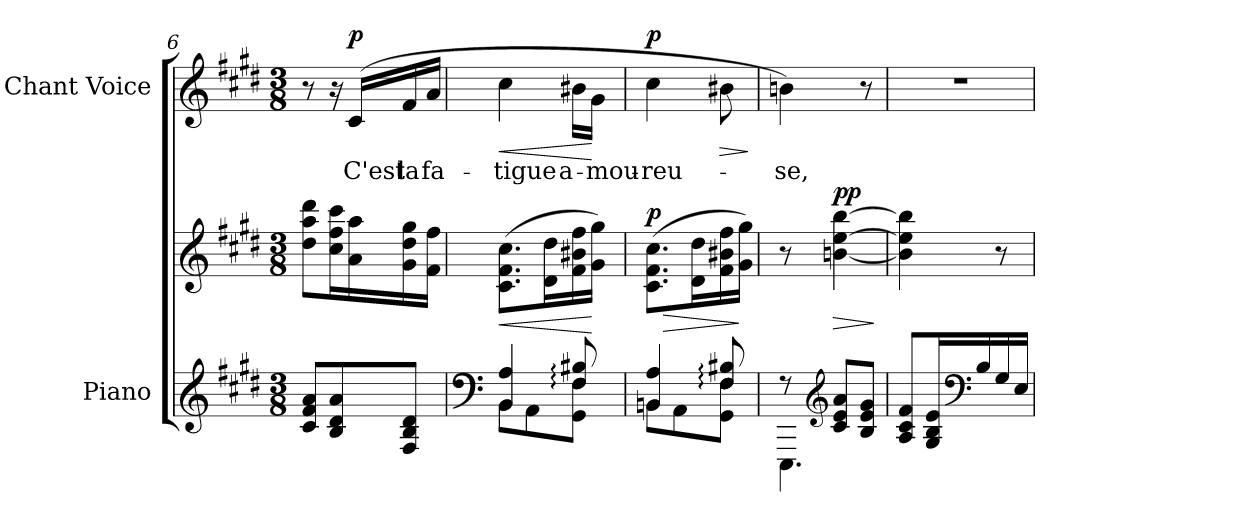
**kern	**kern	**dynam	**kern	**text	**dynam
*part2	*part2	*part2	*part1	*part1	*part1
*staff3	*staff2	*staff2/3	*staff1	*staff1	*staff1
*I"Piano	*	*	*I"Chant Voice	*	*
*I'Pno	*	*	*	*	*
!!LO:LB:g=z
*clefG2	*clefG2	*	*clefG2	*	*
*k[f#c#g#d#]	*k[f#c#g#d#]	*	*k[f#c#g#d#]	*	*
*M3/8	*M3/8	*	*M3/8	*	*
=6	=6	=6	=6	=6	=6
8c#/ 8f#/ 8a/L	8dd#\ 8aa\ 8ddd#\L	.	8r	.	.
8B/ 8d#/ 8a/	16cc#\ 16ff#\ 16ccc#\L	.	16r	.	.
!	!	!	!	!LO:LY:b	!LO:DY:a
.	16a\ 16aa\	.	(>16c#/LL	C'est	p
!	!	!	!	!LO:LY:b	!
8F#/ 8B/ 8d#/J	16g#\ 16dd#\ 16gg#\	.	16f#/	la	.
!	!	!	!	!LO:LY:b	!
.	16f#\ 16ff#\JJ	.	16a/JJ	fa-	.
=7	=7	=7	=7	=7	=7
*clefF4	*	*	*	*	*
*^	*	*	*	*	*
!	!	!	!LO:HP:b	!	!LO:LY:b	!LO:HP:b
4BB/ 4A/	8BB\L	(>8.c#\ 8.f#\ 8.cc#\L	<	4cc#\	-tigue	<
.	8AA\	.	.	.	.	.
.	.	16d#\ 16dd#\L	.	.	.	.
!	!	!	!	!	!LO:LY:b	!
8F#/: 8B#X/:	8GG#\ 8F#\J	16f#\ 16b#X\ 16ff#\	.	16b#X\LL	a-	.
!	!	!	!	!	!LO:LY:b	!
.	.	16g#\ 16gg#\JJ)	[	16g#\JJ	-mou-	[
=8	=8	=8	=8	=8	=8	=8
!	!	!	!LO:HP:b	!	!LO:LY:b	!
!	!	!	!LO:DY:n=1:a	!	!	!LO:DY:a
4BBn/ 4A/	8BB\L	(>8.c#\ 8.f#\ 8.cc#\L	> p	4cc#\	-reu-	p
.	8AA\	.	.	.	.	.
.	.	16d#\ 16dd#\L	.	.	.	.
!	!	!	!	!	!	!LO:HP:b
8F#/: 8B#X/:	8GG#\ 8F#\J	16f#\ 16b#X\ 16ff#\	.	8b#X\	.	>
.	.	16g#\ 16gg#\JJ)	]	.	.	.
*v	*v	*	*	*	*	*
.	.	.	.	.	]
=9	=9	=9	=9	=9	=9
*^	*	*	*	*	*
!	!	!	!	!	!LO:LY:b	!
8r	4.EEE\	8r	.	4bn\)	-se,	.
*clefG2	*	*	*	*	*	*
!	!	!	!LO:HP:b	!	!	!
!	!	!	!LO:DY:n=1:a	!	!	!
8c#/ 8e/ 8a/L	.	[4bn\ [4ee\ [4bb\	> pp	.	.	.
8B/ 8e/ 8g#/J	.	.	.	8r	.	.
*v	*v	*	*	*	*	*
.	.	]	.	.	.
=10	=10	=10	=10	=10	=10
8A/ 8c#/ 8f#/L	4b\] 4ee\] 4bb\]	.	4.r	.	.
16G#/ 16B/ 16e/L	.	.	.	.	.
*clefF4	*	*	*	*	*
16B/	.	.	.	.	.
16G#/	8r	.	.	.	.
16E/JJ	.	.	.	.	.
=	=	=	=	=	=
*-	*-	*-	*-	*-	*-
